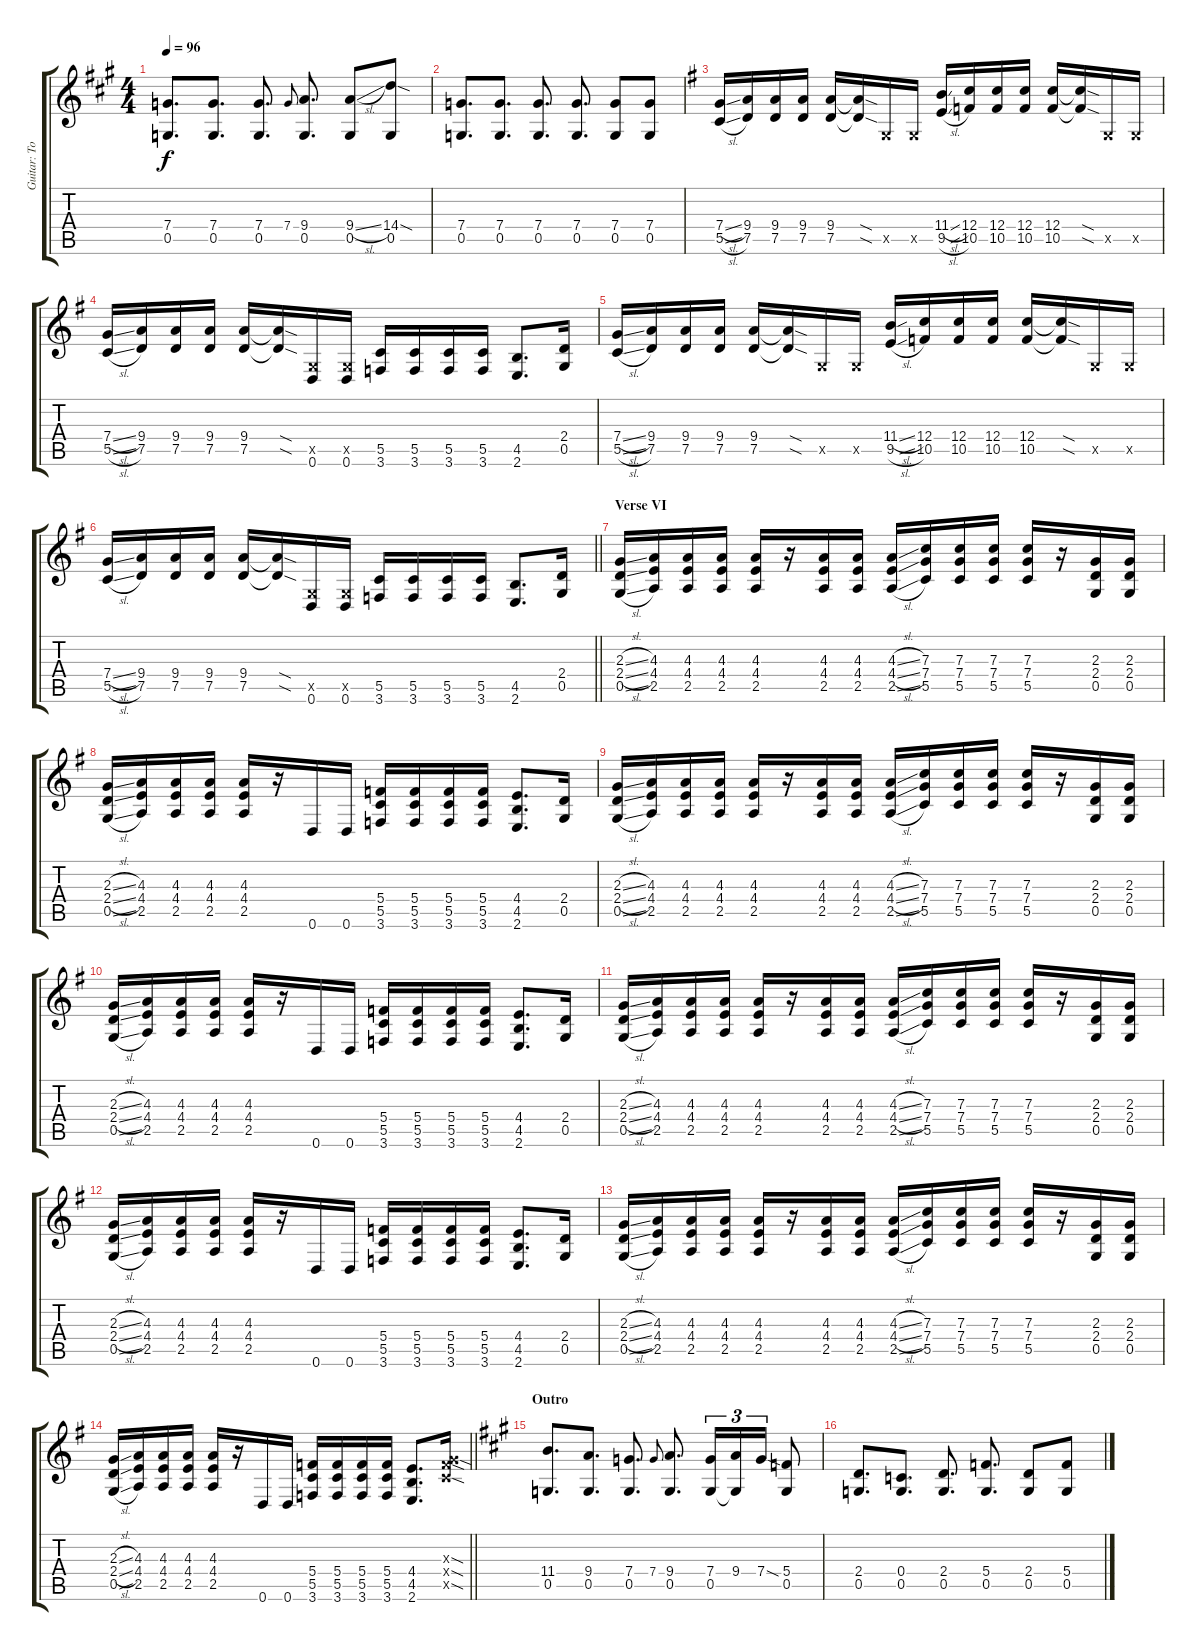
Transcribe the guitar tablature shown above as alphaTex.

\track ("Guitar: Tony" "Guitar: To") {instrument distortionguitar}
\staff {score tabs}
\tuning (D4 A3 F3 C3 G2 D2) {hide}
\ts (4 4)
\tempo 96
\clef g2
\ks a
(7.4 0.5).8{d dy f} (7.4 0.5).8{d} (7.4 0.5).8{d} 7.4.8{gr onbeat} (9.4 0.5).8{d} (9.4{sl} 0.5).8 (14.4{sod} 0.5).8 |
(7.4 0.5).8{d} (7.4 0.5).8{d} (7.4 0.5).8{d} (7.4 0.5).8{d} (7.4 0.5).8 (7.4 0.5).8 |
\ks g
(7.4{sl} 5.5{sl}).16 (9.4 7.5).16 (9.4 7.5).16 (9.4 7.5).16 (9.4 7.5).16 (9.4{sod t} 7.5{sod t}).16 0.5{x}.16 0.5{x}.16 (11.4{sl} 9.5{sl}).16 (12.4 10.5).16 (12.4 10.5).16 (12.4 10.5).16 (12.4 10.5).16 (12.4{sod t} 10.5{sod t}).16 0.5{x}.16 0.5{x}.16 |
(7.4{sl} 5.5{sl}).16 (9.4 7.5).16 (9.4 7.5).16 (9.4 7.5).16 (9.4 7.5).16 (9.4{sod t} 7.5{sod t}).16 (0.5{x} 0.6).16 (0.5{x} 0.6).16 (5.5 3.6).16 (5.5 3.6).16 (5.5 3.6).16 (5.5 3.6).16 (4.5 2.6).8{d} (2.4 0.5).16 |
(7.4{sl} 5.5{sl}).16 (9.4 7.5).16 (9.4 7.5).16 (9.4 7.5).16 (9.4 7.5).16 (9.4{sod t} 7.5{sod t}).16 0.5{x}.16 0.5{x}.16 (11.4{sl} 9.5{sl}).16 (12.4 10.5).16 (12.4 10.5).16 (12.4 10.5).16 (12.4 10.5).16 (12.4{sod t} 10.5{sod t}).16 0.5{x}.16 0.5{x}.16 |
\barLineRight lightlight
(7.4{sl} 5.5{sl}).16 (9.4 7.5).16 (9.4 7.5).16 (9.4 7.5).16 (9.4 7.5).16 (9.4{sod t} 7.5{sod t}).16 (0.5{x} 0.6).16 (0.5{x} 0.6).16 (5.5 3.6).16 (5.5 3.6).16 (5.5 3.6).16 (5.5 3.6).16 (4.5 2.6).8{d} (2.4 0.5).16 |
\section ("" "Verse VI")
(2.3{sl} 2.4{sl} 0.5{sl}).16 (4.3 4.4 2.5).16 (4.3 4.4 2.5).16 (4.3 4.4 2.5).16 (4.3 4.4 2.5).16 r.16 (4.3 4.4 2.5).16 (4.3 4.4 2.5).16 (4.3{sl} 4.4{sl} 2.5{sl}).16 (7.3 7.4 5.5).16 (7.3 7.4 5.5).16 (7.3 7.4 5.5).16 (7.3 7.4 5.5).16 r.16 (2.3 2.4 0.5).16 (2.3 2.4 0.5).16 |
(2.3{sl} 2.4{sl} 0.5{sl}).16 (4.3 4.4 2.5).16 (4.3 4.4 2.5).16 (4.3 4.4 2.5).16 (4.3 4.4 2.5).16 r.16 0.6.16 0.6.16 (5.4 5.5 3.6).16 (5.4 5.5 3.6).16 (5.4 5.5 3.6).16 (5.4 5.5 3.6).16 (4.4 4.5 2.6).8{d} (2.4 0.5).16 |
(2.3{sl} 2.4{sl} 0.5{sl}).16 (4.3 4.4 2.5).16 (4.3 4.4 2.5).16 (4.3 4.4 2.5).16 (4.3 4.4 2.5).16 r.16 (4.3 4.4 2.5).16 (4.3 4.4 2.5).16 (4.3{sl} 4.4{sl} 2.5{sl}).16 (7.3 7.4 5.5).16 (7.3 7.4 5.5).16 (7.3 7.4 5.5).16 (7.3 7.4 5.5).16 r.16 (2.3 2.4 0.5).16 (2.3 2.4 0.5).16 |
(2.3{sl} 2.4{sl} 0.5{sl}).16 (4.3 4.4 2.5).16 (4.3 4.4 2.5).16 (4.3 4.4 2.5).16 (4.3 4.4 2.5).16 r.16 0.6.16 0.6.16 (5.4 5.5 3.6).16 (5.4 5.5 3.6).16 (5.4 5.5 3.6).16 (5.4 5.5 3.6).16 (4.4 4.5 2.6).8{d} (2.4 0.5).16 |
(2.3{sl} 2.4{sl} 0.5{sl}).16 (4.3 4.4 2.5).16 (4.3 4.4 2.5).16 (4.3 4.4 2.5).16 (4.3 4.4 2.5).16 r.16 (4.3 4.4 2.5).16 (4.3 4.4 2.5).16 (4.3{sl} 4.4{sl} 2.5{sl}).16 (7.3 7.4 5.5).16 (7.3 7.4 5.5).16 (7.3 7.4 5.5).16 (7.3 7.4 5.5).16 r.16 (2.3 2.4 0.5).16 (2.3 2.4 0.5).16 |
(2.3{sl} 2.4{sl} 0.5{sl}).16 (4.3 4.4 2.5).16 (4.3 4.4 2.5).16 (4.3 4.4 2.5).16 (4.3 4.4 2.5).16 r.16 0.6.16 0.6.16 (5.4 5.5 3.6).16 (5.4 5.5 3.6).16 (5.4 5.5 3.6).16 (5.4 5.5 3.6).16 (4.4 4.5 2.6).8{d} (2.4 0.5).16 |
(2.3{sl} 2.4{sl} 0.5{sl}).16 (4.3 4.4 2.5).16 (4.3 4.4 2.5).16 (4.3 4.4 2.5).16 (4.3 4.4 2.5).16 r.16 (4.3 4.4 2.5).16 (4.3 4.4 2.5).16 (4.3{sl} 4.4{sl} 2.5{sl}).16 (7.3 7.4 5.5).16 (7.3 7.4 5.5).16 (7.3 7.4 5.5).16 (7.3 7.4 5.5).16 r.16 (2.3 2.4 0.5).16 (2.3 2.4 0.5).16 |
\barLineRight lightlight
(2.3{sl} 2.4{sl} 0.5{sl}).16 (4.3 4.4 2.5).16 (4.3 4.4 2.5).16 (4.3 4.4 2.5).16 (4.3 4.4 2.5).16 r.16 0.6.16 0.6.16 (5.4 5.5 3.6).16 (5.4 5.5 3.6).16 (5.4 5.5 3.6).16 (5.4 5.5 3.6).16 (4.4 4.5 2.6).8{d} (0.3{sod x} 7.4{sod x} 5.5{sod x}).16 |
\section ("" "Outro")
\ks a
(11.4 0.5).8{d} (9.4 0.5).8{d} (7.4 0.5).8{d} 7.4.8{gr onbeat} (9.4 0.5).8{d} (7.4 0.5).16{tu (3 2)} (9.4 0.5{t}).16{tu (3 2)} 7.4{sod}.16{tu (3 2)} (5.4 0.5).8 |
(2.4 0.5).8{d} (0.4 0.5).8{d} (2.4 0.5).8{d} (5.4 0.5).8{d} (2.4 0.5).8 (5.4 0.5).8
